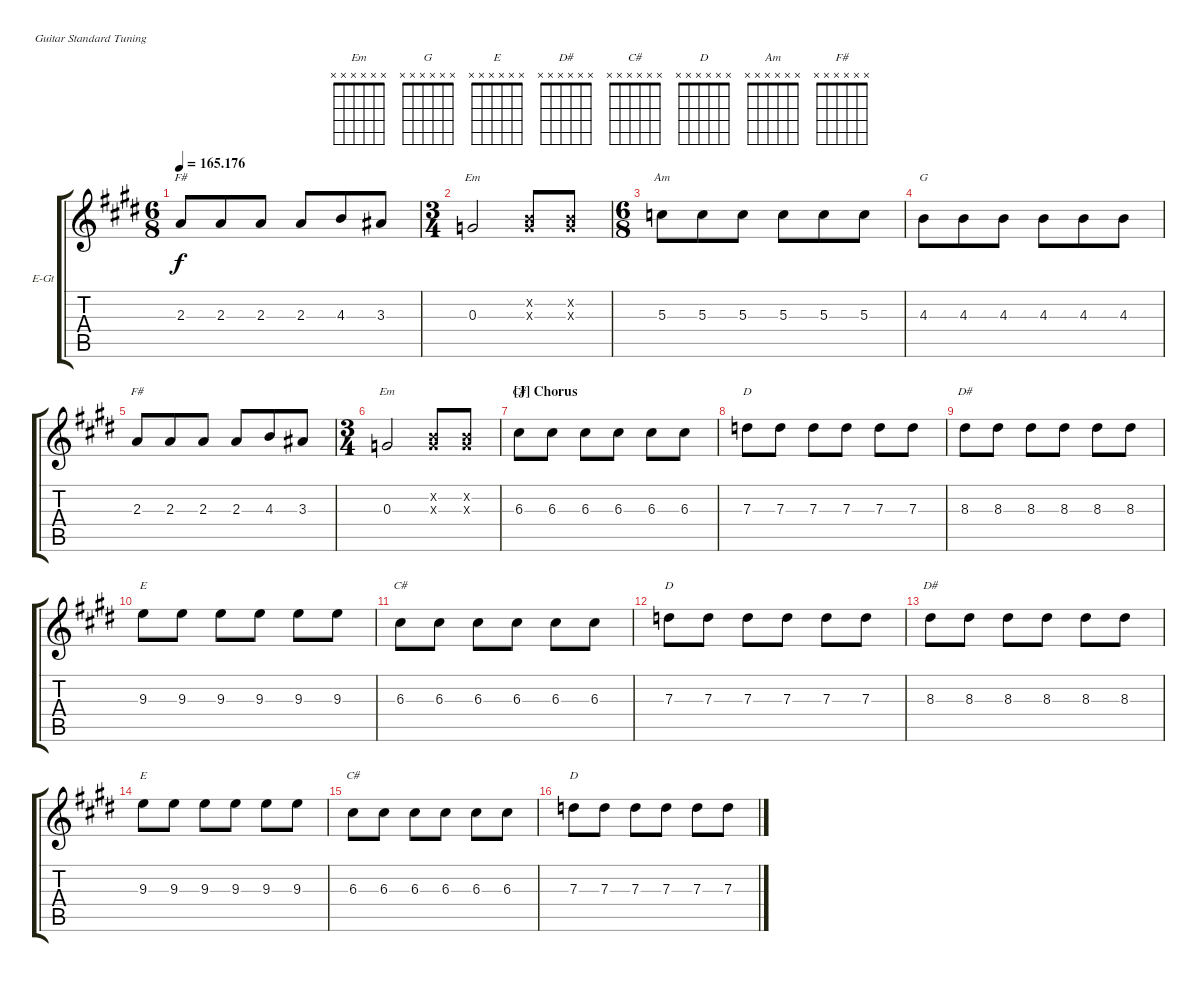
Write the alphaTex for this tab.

\defaultSystemsLayout 4
\bracketExtendMode groupsimilarinstruments
\firstSystemTrackNameOrientation horizontal
\otherSystemsTrackNameOrientation horizontal
\track ("Troy Van Leeuwen (Gtr 2)" "E-Gt") {multiBarRest instrument distortionguitar}
\staff {score tabs}
\tuning (E4 B3 G3 D3 A2 E2)
\chord ("Em" x x x x x x)
\chord ("G" x x x x x x)
\chord ("E" x x x x x x)
\chord ("D#" x x x x x x)
\chord ("C#" x x x x x x)
\chord ("D" x x x x x x)
\chord ("Am" x x x x x x)
\chord ("F#" x x x x x x)
\ts (6 8)
\tempo
165.176
\accidentals auto
\clef g2
\ottava regular
\simile none
\ks e
2.3.8{ch "F#" dy f} 2.3.8 2.3.8 2.3.8 4.3.8 3.3.8 |
\ts (3 4)
0.3.2{ch "Em"} (0.3{x} 0.2{x}).8 (0.3{x} 0.2{x}).8 |
\ts (6 8)
5.3.8{ch "Am"} 5.3.8 5.3.8 5.3.8 5.3.8 5.3.8 |
4.3.8{ch "G"} 4.3.8 4.3.8 4.3.8 4.3.8 4.3.8 |
2.3.8{ch "F#"} 2.3.8 2.3.8 2.3.8 4.3.8 3.3.8 |
\ts (3 4)
0.3.2{ch "Em"} (0.3{x} 0.2{x}).8 (0.3{x} 0.2{x}).8 |
\section ("J" "Chorus")
6.3.8{ch "C#"} 6.3.8 6.3.8 6.3.8 6.3.8 6.3.8 |
7.3.8{ch "D"} 7.3.8 7.3.8 7.3.8 7.3.8 7.3.8 |
8.3.8{ch "D#"} 8.3.8 8.3.8 8.3.8 8.3.8 8.3.8 |
9.3.8{ch "E"} 9.3.8 9.3.8 9.3.8 9.3.8 9.3.8 |
6.3.8{ch "C#"} 6.3.8 6.3.8 6.3.8 6.3.8 6.3.8 |
7.3.8{ch "D"} 7.3.8 7.3.8 7.3.8 7.3.8 7.3.8 |
8.3.8{ch "D#"} 8.3.8 8.3.8 8.3.8 8.3.8 8.3.8 |
9.3.8{ch "E"} 9.3.8 9.3.8 9.3.8 9.3.8 9.3.8 |
6.3.8{ch "C#"} 6.3.8 6.3.8 6.3.8 6.3.8 6.3.8 |
7.3.8{ch "D"} 7.3.8 7.3.8 7.3.8 7.3.8 7.3.8
